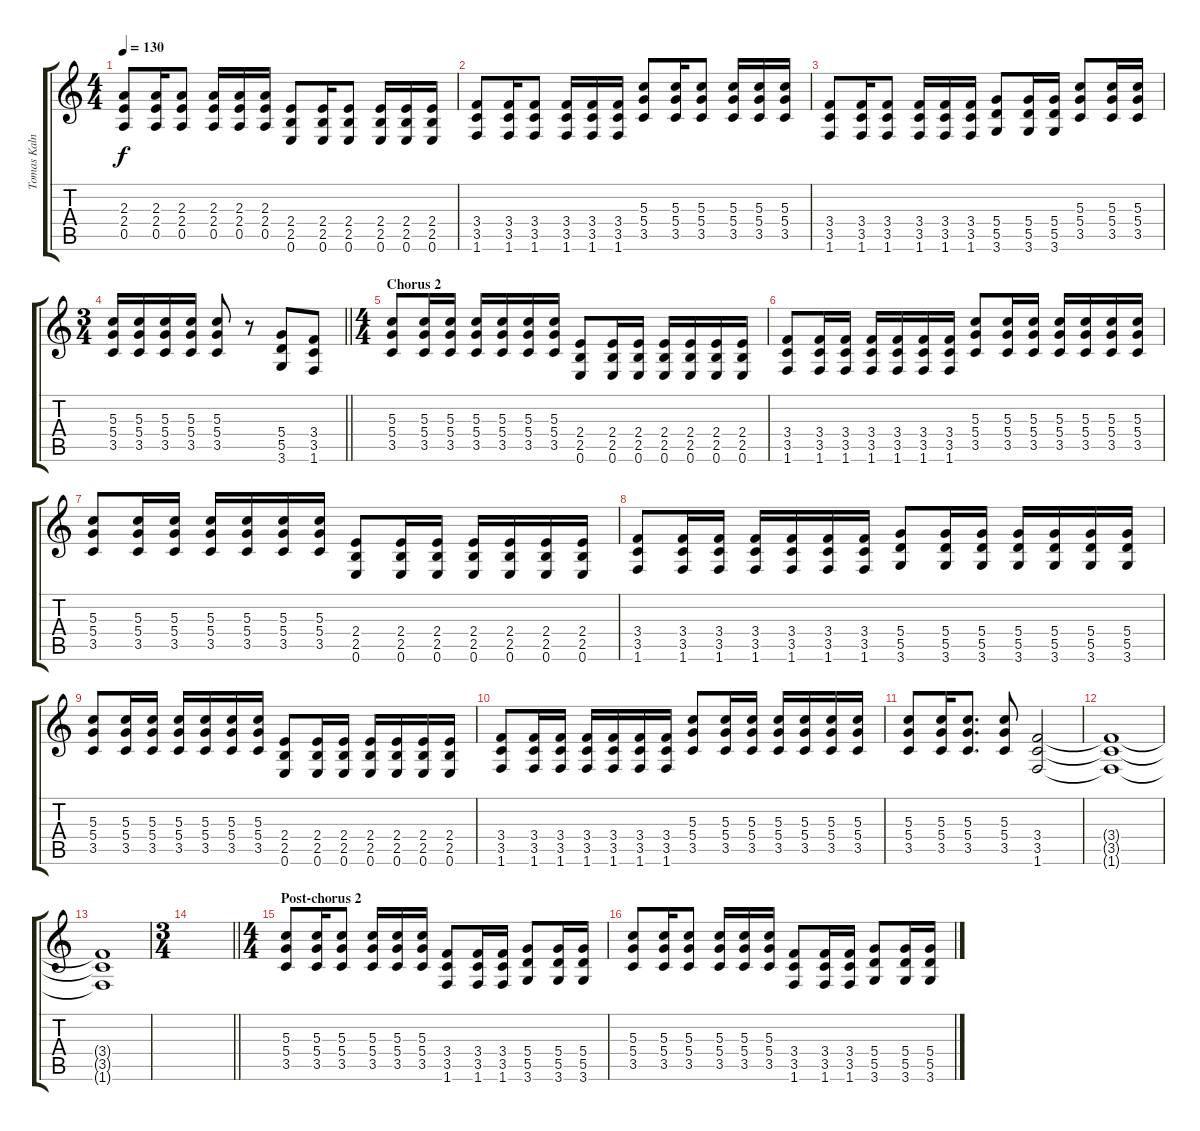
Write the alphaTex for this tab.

\track ("Tomas Kalnoky - Guitar" "Tomas Kaln") {instrument distortionguitar}
\staff {score tabs}
\tuning (E4 B3 G3 D3 A2 E2) {hide}
\ts (4 4)
\tempo 130
\clef g2
\ks c
(2.3 2.4 0.5).8{dy f} (2.3 2.4 0.5).16 (2.3 2.4 0.5).8 (2.3 2.4 0.5).16 (2.3 2.4 0.5).16 (2.3 2.4 0.5).16 (2.4 2.5 0.6).8 (2.4 2.5 0.6).16 (2.4 2.5 0.6).8 (2.4 2.5 0.6).16 (2.4 2.5 0.6).16 (2.4 2.5 0.6).16 |
(3.4 3.5 1.6).8 (3.4 3.5 1.6).16 (3.4 3.5 1.6).8 (3.4 3.5 1.6).16 (3.4 3.5 1.6).16 (3.4 3.5 1.6).16 (5.3 5.4 3.5).8 (5.3 5.4 3.5).16 (5.3 5.4 3.5).8 (5.3 5.4 3.5).16 (5.3 5.4 3.5).16 (5.3 5.4 3.5).16 |
(3.4 3.5 1.6).8 (3.4 3.5 1.6).16 (3.4 3.5 1.6).8 (3.4 3.5 1.6).16 (3.4 3.5 1.6).16 (3.4 3.5 1.6).16 (5.4 5.5 3.6).8 (5.4 5.5 3.6).16 (5.4 5.5 3.6).16 (5.3 5.4 3.5).8 (5.3 5.4 3.5).16 (5.3 5.4 3.5).16 |
\ts (3 4)
\barLineRight lightlight
(5.3 5.4 3.5).16 (5.3 5.4 3.5).16 (5.3 5.4 3.5).16 (5.3 5.4 3.5).16 (5.3 5.4 3.5).8 r.8 (5.4 5.5 3.6).8 (3.4 3.5 1.6).8 |
\ts (4 4)
\section ("" "Chorus 2")
(5.3 5.4 3.5).8 (5.3 5.4 3.5).16 (5.3 5.4 3.5).16 (5.3 5.4 3.5).16 (5.3 5.4 3.5).16 (5.3 5.4 3.5).16 (5.3 5.4 3.5).16 (2.4 2.5 0.6).8 (2.4 2.5 0.6).16 (2.4 2.5 0.6).16 (2.4 2.5 0.6).16 (2.4 2.5 0.6).16 (2.4 2.5 0.6).16 (2.4 2.5 0.6).16 |
(3.4 3.5 1.6).8 (3.4 3.5 1.6).16 (3.4 3.5 1.6).16 (3.4 3.5 1.6).16 (3.4 3.5 1.6).16 (3.4 3.5 1.6).16 (3.4 3.5 1.6).16 (5.3 5.4 3.5).8 (5.3 5.4 3.5).16 (5.3 5.4 3.5).16 (5.3 5.4 3.5).16 (5.3 5.4 3.5).16 (5.3 5.4 3.5).16 (5.3 5.4 3.5).16 |
(5.3 5.4 3.5).8 (5.3 5.4 3.5).16 (5.3 5.4 3.5).16 (5.3 5.4 3.5).16 (5.3 5.4 3.5).16 (5.3 5.4 3.5).16 (5.3 5.4 3.5).16 (2.4 2.5 0.6).8 (2.4 2.5 0.6).16 (2.4 2.5 0.6).16 (2.4 2.5 0.6).16 (2.4 2.5 0.6).16 (2.4 2.5 0.6).16 (2.4 2.5 0.6).16 |
(3.4 3.5 1.6).8 (3.4 3.5 1.6).16 (3.4 3.5 1.6).16 (3.4 3.5 1.6).16 (3.4 3.5 1.6).16 (3.4 3.5 1.6).16 (3.4 3.5 1.6).16 (5.4 5.5 3.6).8 (5.4 5.5 3.6).16 (5.4 5.5 3.6).16 (5.4 5.5 3.6).16 (5.4 5.5 3.6).16 (5.4 5.5 3.6).16 (5.4 5.5 3.6).16 |
(5.3 5.4 3.5).8 (5.3 5.4 3.5).16 (5.3 5.4 3.5).16 (5.3 5.4 3.5).16 (5.3 5.4 3.5).16 (5.3 5.4 3.5).16 (5.3 5.4 3.5).16 (2.4 2.5 0.6).8 (2.4 2.5 0.6).16 (2.4 2.5 0.6).16 (2.4 2.5 0.6).16 (2.4 2.5 0.6).16 (2.4 2.5 0.6).16 (2.4 2.5 0.6).16 |
(3.4 3.5 1.6).8 (3.4 3.5 1.6).16 (3.4 3.5 1.6).16 (3.4 3.5 1.6).16 (3.4 3.5 1.6).16 (3.4 3.5 1.6).16 (3.4 3.5 1.6).16 (5.3 5.4 3.5).8 (5.3 5.4 3.5).16 (5.3 5.4 3.5).16 (5.3 5.4 3.5).16 (5.3 5.4 3.5).16 (5.3 5.4 3.5).16 (5.3 5.4 3.5).16 |
(5.3 5.4 3.5).8 (5.3 5.4 3.5).16 (5.3 5.4 3.5).8{d} (5.3 5.4 3.5).8 (3.4 3.5 1.6).2 |
(3.4{t} 3.5{t} 1.6{t}).1 |
(3.4{t} 3.5{t} 1.6{t}).1 |
\ts (3 4)
\barLineRight lightlight
|
\ts (4 4)
\section ("" "Post-chorus 2")
(5.3 5.4 3.5).8 (5.3 5.4 3.5).16 (5.3 5.4 3.5).8 (5.3 5.4 3.5).16 (5.3 5.4 3.5).16 (5.3 5.4 3.5).16 (3.4 3.5 1.6).8 (3.4 3.5 1.6).16 (3.4 3.5 1.6).16 (5.4 5.5 3.6).8 (5.4 5.5 3.6).16 (5.4 5.5 3.6).16 |
(5.3 5.4 3.5).8 (5.3 5.4 3.5).16 (5.3 5.4 3.5).8 (5.3 5.4 3.5).16 (5.3 5.4 3.5).16 (5.3 5.4 3.5).16 (3.4 3.5 1.6).8 (3.4 3.5 1.6).16 (3.4 3.5 1.6).16 (5.4 5.5 3.6).8 (5.4 5.5 3.6).16 (5.4 5.5 3.6).16
